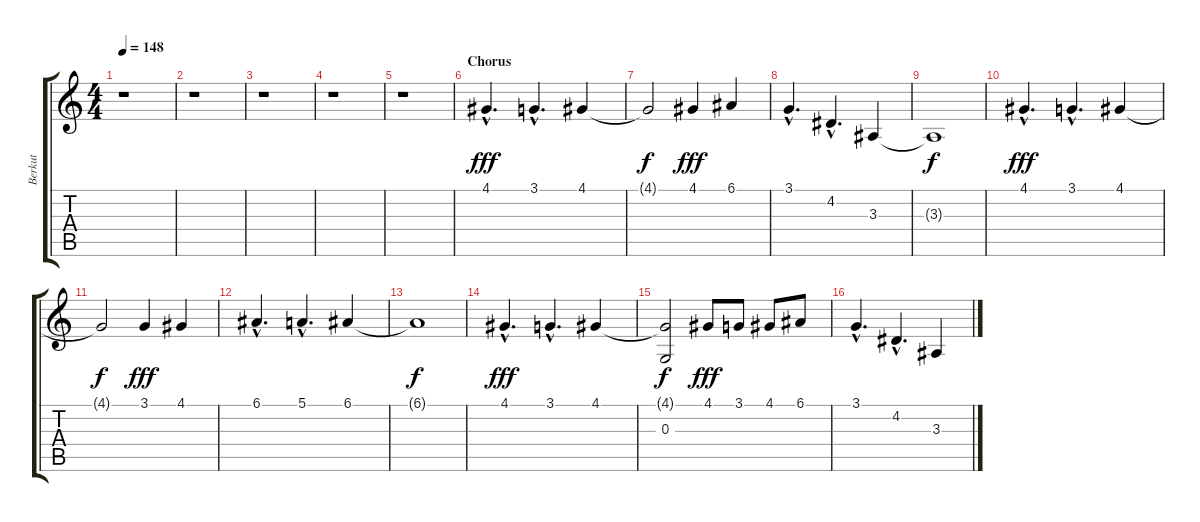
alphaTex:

\track ("Berkut" "Berkut") {instrument cello}
\staff {score tabs}
\tuning (E4 B3 G3 D3 A2 E2) {hide}
\ts (4 4)
\tempo 148
\clef g2
\ks c
r.1{dy f} |
r.1 |
r.1 |
r.1 |
r.1 |
\section ("" "Chorus")
4.1{hac}.4{d dy fff} 3.1{hac}.4{d} 4.1.4 |
4.1{t}.2{dy f} 4.1.4{dy fff} 6.1.4 |
3.1{hac}.4{d} 4.2{hac}.4{d} 3.3.4 |
3.3{t}.1{dy f} |
4.1{hac}.4{d dy fff} 3.1{hac}.4{d} 4.1.4 |
4.1{t}.2{dy f} 3.1.4{dy fff} 4.1.4 |
6.1{hac}.4{d} 5.1{hac}.4{d} 6.1.4 |
6.1{t}.1{dy f} |
4.1{hac}.4{d dy fff} 3.1{hac}.4{d} 4.1.4 |
(4.1{t} 0.3).2{dy f} 4.1.8{dy fff} 3.1.8 4.1.8 6.1.8 |
3.1{hac}.4{d} 4.2{hac}.4{d} 3.3.4
